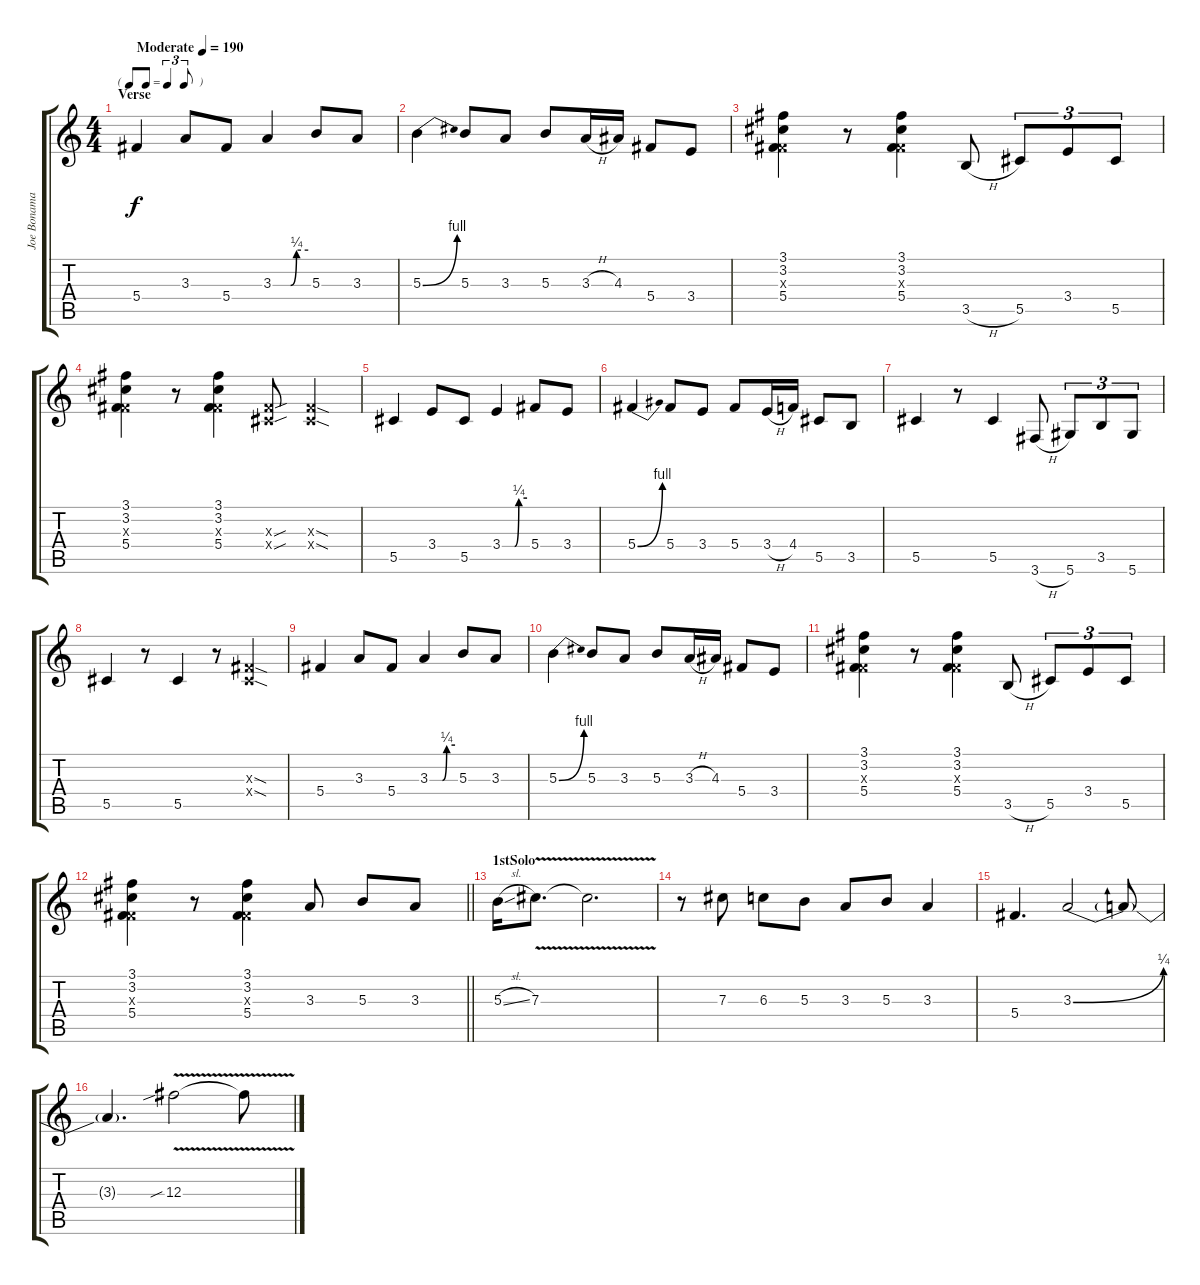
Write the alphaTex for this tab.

\track ("Joe Bonamassa" "Joe Bonama") {instrument overdrivenguitar}
\staff {score tabs}
\tuning (Eb4 Bb3 Gb3 Db3 Ab2 Eb2) {hide}
\ts (4 4)
\tf triplet8th
\section ("" "Verse")
\tempo (190 "Moderate")
\clef g2
\ks c
5.4.4{dy f instrument overdrivenguitar} 3.3.8 5.4.8 3.3{be (custom 0 0 30 0 40 1 60 1)}.4 5.3.8 3.3.8 |
5.3{be (bend 0 0 60 4)}.4 5.3.8 3.3.8 5.3.8 3.3{h}.16 4.3.16 5.4.8 3.4.8 |
(3.1 3.2 0.3{x} 5.4).4 r.8 (3.1 3.2 0.3{x} 5.4).4 3.5{h}.8 5.5.8{tu (3 2)} 3.4.8{tu (3 2)} 5.5.8{tu (3 2)} |
(3.1 3.2 0.3{x} 5.4).4 r.8 (3.1 3.2 0.3{x} 5.4).4 (0.3{sou x} 0.4{sou x}).8 (0.3{sod x} 0.4{sod x}).4 |
5.5.4 3.4.8 5.5.8 3.4{be (custom 0 0 30 0 40 1 60 1)}.4 5.4.8 3.4.8 |
5.4{be (bend 0 0 60 4)}.4 5.4.8 3.4.8 5.4.8 3.4{h}.16 4.4.16 5.5.8 3.5.8 |
5.5.4 r.8 5.5.4 3.6{h}.8 5.6.8{tu (3 2)} 3.5.8{tu (3 2)} 5.6.8{tu (3 2)} |
5.5.4 r.8 5.5.4 r.8 (0.3{sod x} 0.4{sod x}).4 |
5.4.4 3.3.8 5.4.8 3.3{be (custom 0 0 30 0 40 1 60 1)}.4 5.3.8 3.3.8 |
5.3{be (bend 0 0 60 4)}.4 5.3.8 3.3.8 5.3.8 3.3{h}.16 4.3.16 5.4.8 3.4.8 |
(3.1 3.2 0.3{x} 5.4).4 r.8 (3.1 3.2 0.3{x} 5.4).4 3.5{h}.8 5.5.8{tu (3 2)} 3.4.8{tu (3 2)} 5.5.8{tu (3 2)} |
\barLineRight lightlight
(3.1 3.2 0.3{x} 5.4).4 r.8 (3.1 3.2 0.3{x} 5.4).4 3.3.8 5.3.8 3.3.8 |
\section ("" "1stSolo")
5.3{sl}.16 7.3{v}.8{d} 7.3{t}.2{d} |
r.8 7.3.8 6.3.8 5.3.8 3.3.8 5.3.8 3.3.4 |
5.4.4{d} 3.3{be (bend 0 0 60 1)}.2 3.3{t}.8 |
3.3{t}.4{d} 12.3{v sib}.2 12.3{t}.8
